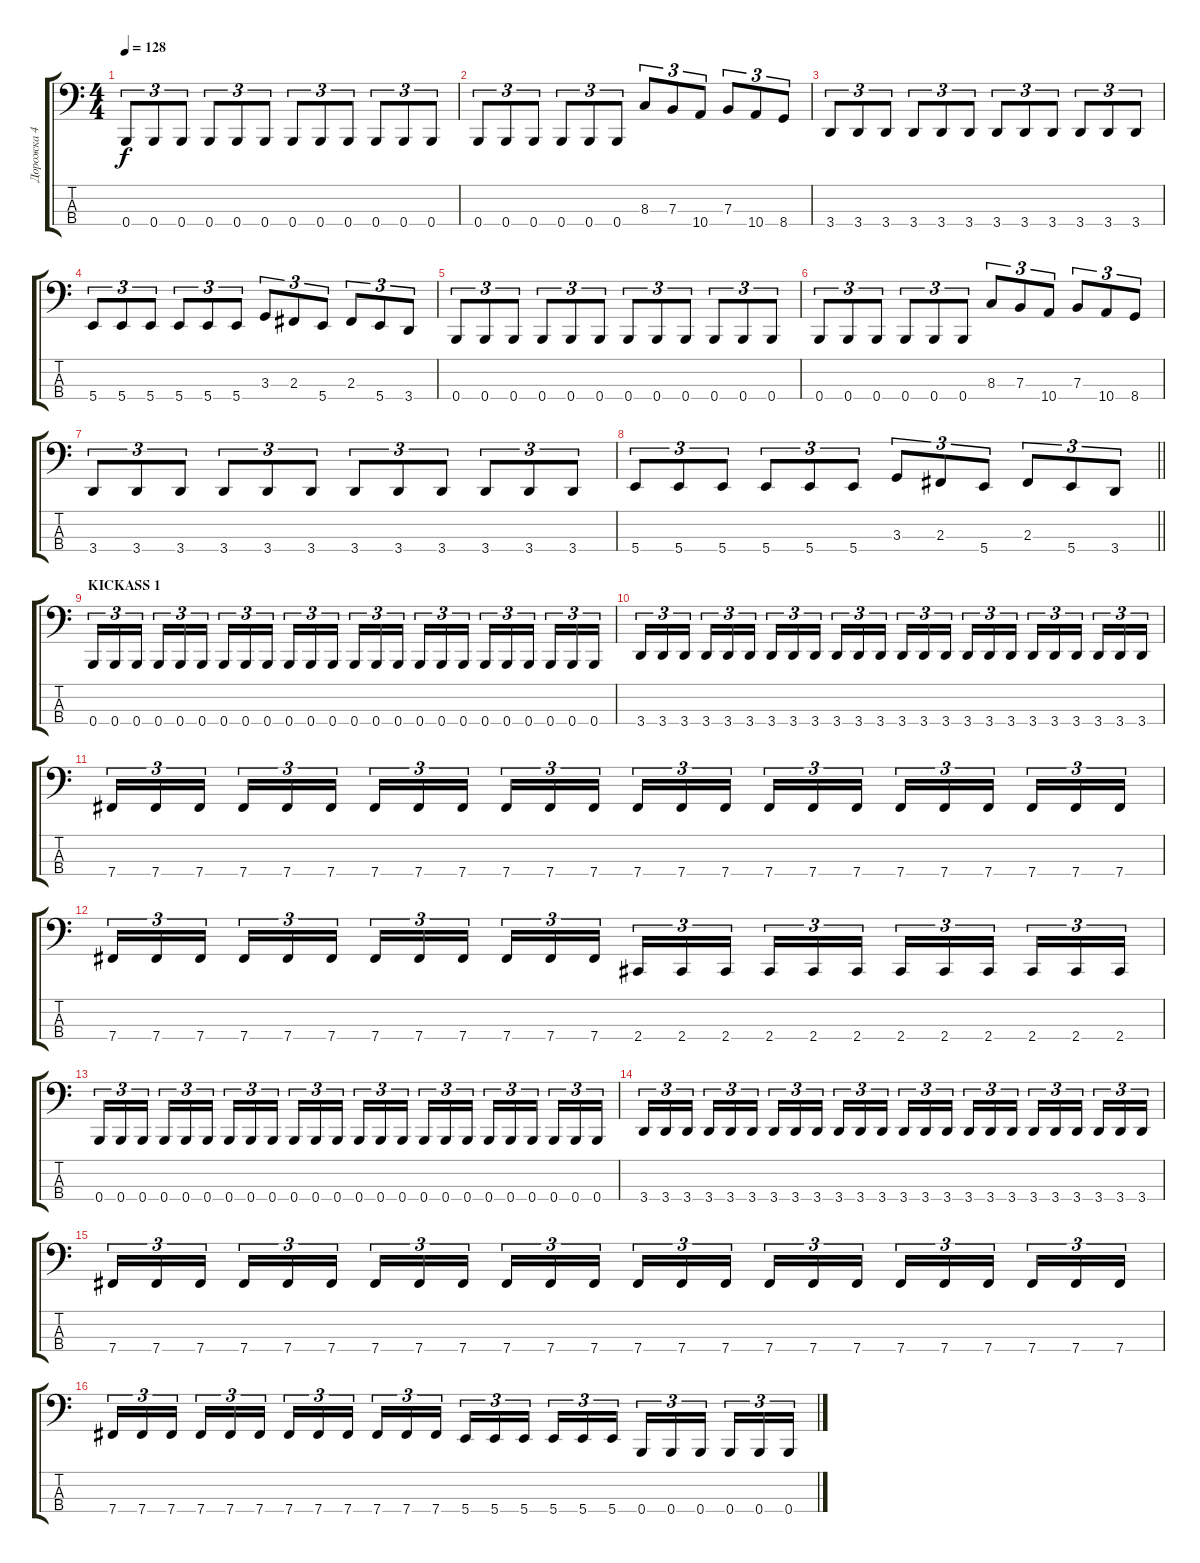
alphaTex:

\track ("Дорожка 4" "Дорожка 4") {instrument electricbasspick}
\staff {score tabs}
\tuning (D2 A1 E1 B0) {hide}
\ts (4 4)
\tempo 128
\clef f4
\ks c
0.4.8{tu (3 2) dy f} 0.4.8{tu (3 2)} 0.4.8{tu (3 2)} 0.4.8{tu (3 2)} 0.4.8{tu (3 2)} 0.4.8{tu (3 2)} 0.4.8{tu (3 2)} 0.4.8{tu (3 2)} 0.4.8{tu (3 2)} 0.4.8{tu (3 2)} 0.4.8{tu (3 2)} 0.4.8{tu (3 2)} |
0.4.8{tu (3 2)} 0.4.8{tu (3 2)} 0.4.8{tu (3 2)} 0.4.8{tu (3 2)} 0.4.8{tu (3 2)} 0.4.8{tu (3 2)} 8.3.8{tu (3 2)} 7.3.8{tu (3 2)} 10.4.8{tu (3 2)} 7.3.8{tu (3 2)} 10.4.8{tu (3 2)} 8.4.8{tu (3 2)} |
3.4.8{tu (3 2)} 3.4.8{tu (3 2)} 3.4.8{tu (3 2)} 3.4.8{tu (3 2)} 3.4.8{tu (3 2)} 3.4.8{tu (3 2)} 3.4.8{tu (3 2)} 3.4.8{tu (3 2)} 3.4.8{tu (3 2)} 3.4.8{tu (3 2)} 3.4.8{tu (3 2)} 3.4.8{tu (3 2)} |
5.4.8{tu (3 2)} 5.4.8{tu (3 2)} 5.4.8{tu (3 2)} 5.4.8{tu (3 2)} 5.4.8{tu (3 2)} 5.4.8{tu (3 2)} 3.3.8{tu (3 2)} 2.3.8{tu (3 2)} 5.4.8{tu (3 2)} 2.3.8{tu (3 2)} 5.4.8{tu (3 2)} 3.4.8{tu (3 2)} |
0.4.8{tu (3 2)} 0.4.8{tu (3 2)} 0.4.8{tu (3 2)} 0.4.8{tu (3 2)} 0.4.8{tu (3 2)} 0.4.8{tu (3 2)} 0.4.8{tu (3 2)} 0.4.8{tu (3 2)} 0.4.8{tu (3 2)} 0.4.8{tu (3 2)} 0.4.8{tu (3 2)} 0.4.8{tu (3 2)} |
0.4.8{tu (3 2)} 0.4.8{tu (3 2)} 0.4.8{tu (3 2)} 0.4.8{tu (3 2)} 0.4.8{tu (3 2)} 0.4.8{tu (3 2)} 8.3.8{tu (3 2)} 7.3.8{tu (3 2)} 10.4.8{tu (3 2)} 7.3.8{tu (3 2)} 10.4.8{tu (3 2)} 8.4.8{tu (3 2)} |
3.4.8{tu (3 2)} 3.4.8{tu (3 2)} 3.4.8{tu (3 2)} 3.4.8{tu (3 2)} 3.4.8{tu (3 2)} 3.4.8{tu (3 2)} 3.4.8{tu (3 2)} 3.4.8{tu (3 2)} 3.4.8{tu (3 2)} 3.4.8{tu (3 2)} 3.4.8{tu (3 2)} 3.4.8{tu (3 2)} |
\barLineRight lightlight
5.4.8{tu (3 2)} 5.4.8{tu (3 2)} 5.4.8{tu (3 2)} 5.4.8{tu (3 2)} 5.4.8{tu (3 2)} 5.4.8{tu (3 2)} 3.3.8{tu (3 2)} 2.3.8{tu (3 2)} 5.4.8{tu (3 2)} 2.3.8{tu (3 2)} 5.4.8{tu (3 2)} 3.4.8{tu (3 2)} |
\section ("" "KICKASS 1")
0.4.16{tu (3 2)} 0.4.16{tu (3 2)} 0.4.16{tu (3 2) beam splitsecondary} 0.4.16{tu (3 2)} 0.4.16{tu (3 2)} 0.4.16{tu (3 2)} 0.4.16{tu (3 2)} 0.4.16{tu (3 2)} 0.4.16{tu (3 2) beam splitsecondary} 0.4.16{tu (3 2)} 0.4.16{tu (3 2)} 0.4.16{tu (3 2)} 0.4.16{tu (3 2)} 0.4.16{tu (3 2)} 0.4.16{tu (3 2) beam splitsecondary} 0.4.16{tu (3 2)} 0.4.16{tu (3 2)} 0.4.16{tu (3 2)} 0.4.16{tu (3 2)} 0.4.16{tu (3 2)} 0.4.16{tu (3 2) beam splitsecondary} 0.4.16{tu (3 2)} 0.4.16{tu (3 2)} 0.4.16{tu (3 2)} |
3.4.16{tu (3 2)} 3.4.16{tu (3 2)} 3.4.16{tu (3 2) beam splitsecondary} 3.4.16{tu (3 2)} 3.4.16{tu (3 2)} 3.4.16{tu (3 2)} 3.4.16{tu (3 2)} 3.4.16{tu (3 2)} 3.4.16{tu (3 2) beam splitsecondary} 3.4.16{tu (3 2)} 3.4.16{tu (3 2)} 3.4.16{tu (3 2)} 3.4.16{tu (3 2)} 3.4.16{tu (3 2)} 3.4.16{tu (3 2) beam splitsecondary} 3.4.16{tu (3 2)} 3.4.16{tu (3 2)} 3.4.16{tu (3 2)} 3.4.16{tu (3 2)} 3.4.16{tu (3 2)} 3.4.16{tu (3 2) beam splitsecondary} 3.4.16{tu (3 2)} 3.4.16{tu (3 2)} 3.4.16{tu (3 2)} |
7.4.16{tu (3 2)} 7.4.16{tu (3 2)} 7.4.16{tu (3 2) beam splitsecondary} 7.4.16{tu (3 2)} 7.4.16{tu (3 2)} 7.4.16{tu (3 2)} 7.4.16{tu (3 2)} 7.4.16{tu (3 2)} 7.4.16{tu (3 2) beam splitsecondary} 7.4.16{tu (3 2)} 7.4.16{tu (3 2)} 7.4.16{tu (3 2)} 7.4.16{tu (3 2)} 7.4.16{tu (3 2)} 7.4.16{tu (3 2) beam splitsecondary} 7.4.16{tu (3 2)} 7.4.16{tu (3 2)} 7.4.16{tu (3 2)} 7.4.16{tu (3 2)} 7.4.16{tu (3 2)} 7.4.16{tu (3 2) beam splitsecondary} 7.4.16{tu (3 2)} 7.4.16{tu (3 2)} 7.4.16{tu (3 2)} |
7.4.16{tu (3 2)} 7.4.16{tu (3 2)} 7.4.16{tu (3 2) beam splitsecondary} 7.4.16{tu (3 2)} 7.4.16{tu (3 2)} 7.4.16{tu (3 2)} 7.4.16{tu (3 2)} 7.4.16{tu (3 2)} 7.4.16{tu (3 2) beam splitsecondary} 7.4.16{tu (3 2)} 7.4.16{tu (3 2)} 7.4.16{tu (3 2)} 2.4.16{tu (3 2)} 2.4.16{tu (3 2)} 2.4.16{tu (3 2) beam splitsecondary} 2.4.16{tu (3 2)} 2.4.16{tu (3 2)} 2.4.16{tu (3 2)} 2.4.16{tu (3 2)} 2.4.16{tu (3 2)} 2.4.16{tu (3 2) beam splitsecondary} 2.4.16{tu (3 2)} 2.4.16{tu (3 2)} 2.4.16{tu (3 2)} |
0.4.16{tu (3 2)} 0.4.16{tu (3 2)} 0.4.16{tu (3 2) beam splitsecondary} 0.4.16{tu (3 2)} 0.4.16{tu (3 2)} 0.4.16{tu (3 2)} 0.4.16{tu (3 2)} 0.4.16{tu (3 2)} 0.4.16{tu (3 2) beam splitsecondary} 0.4.16{tu (3 2)} 0.4.16{tu (3 2)} 0.4.16{tu (3 2)} 0.4.16{tu (3 2)} 0.4.16{tu (3 2)} 0.4.16{tu (3 2) beam splitsecondary} 0.4.16{tu (3 2)} 0.4.16{tu (3 2)} 0.4.16{tu (3 2)} 0.4.16{tu (3 2)} 0.4.16{tu (3 2)} 0.4.16{tu (3 2) beam splitsecondary} 0.4.16{tu (3 2)} 0.4.16{tu (3 2)} 0.4.16{tu (3 2)} |
3.4.16{tu (3 2)} 3.4.16{tu (3 2)} 3.4.16{tu (3 2) beam splitsecondary} 3.4.16{tu (3 2)} 3.4.16{tu (3 2)} 3.4.16{tu (3 2)} 3.4.16{tu (3 2)} 3.4.16{tu (3 2)} 3.4.16{tu (3 2) beam splitsecondary} 3.4.16{tu (3 2)} 3.4.16{tu (3 2)} 3.4.16{tu (3 2)} 3.4.16{tu (3 2)} 3.4.16{tu (3 2)} 3.4.16{tu (3 2) beam splitsecondary} 3.4.16{tu (3 2)} 3.4.16{tu (3 2)} 3.4.16{tu (3 2)} 3.4.16{tu (3 2)} 3.4.16{tu (3 2)} 3.4.16{tu (3 2) beam splitsecondary} 3.4.16{tu (3 2)} 3.4.16{tu (3 2)} 3.4.16{tu (3 2)} |
7.4.16{tu (3 2)} 7.4.16{tu (3 2)} 7.4.16{tu (3 2) beam splitsecondary} 7.4.16{tu (3 2)} 7.4.16{tu (3 2)} 7.4.16{tu (3 2)} 7.4.16{tu (3 2)} 7.4.16{tu (3 2)} 7.4.16{tu (3 2) beam splitsecondary} 7.4.16{tu (3 2)} 7.4.16{tu (3 2)} 7.4.16{tu (3 2)} 7.4.16{tu (3 2)} 7.4.16{tu (3 2)} 7.4.16{tu (3 2) beam splitsecondary} 7.4.16{tu (3 2)} 7.4.16{tu (3 2)} 7.4.16{tu (3 2)} 7.4.16{tu (3 2)} 7.4.16{tu (3 2)} 7.4.16{tu (3 2) beam splitsecondary} 7.4.16{tu (3 2)} 7.4.16{tu (3 2)} 7.4.16{tu (3 2)} |
7.4.16{tu (3 2)} 7.4.16{tu (3 2)} 7.4.16{tu (3 2) beam splitsecondary} 7.4.16{tu (3 2)} 7.4.16{tu (3 2)} 7.4.16{tu (3 2)} 7.4.16{tu (3 2)} 7.4.16{tu (3 2)} 7.4.16{tu (3 2) beam splitsecondary} 7.4.16{tu (3 2)} 7.4.16{tu (3 2)} 7.4.16{tu (3 2)} 5.4.16{tu (3 2)} 5.4.16{tu (3 2)} 5.4.16{tu (3 2) beam splitsecondary} 5.4.16{tu (3 2)} 5.4.16{tu (3 2)} 5.4.16{tu (3 2)} 0.4.16{tu (3 2)} 0.4.16{tu (3 2)} 0.4.16{tu (3 2) beam splitsecondary} 0.4.16{tu (3 2)} 0.4.16{tu (3 2)} 0.4.16{tu (3 2)}
